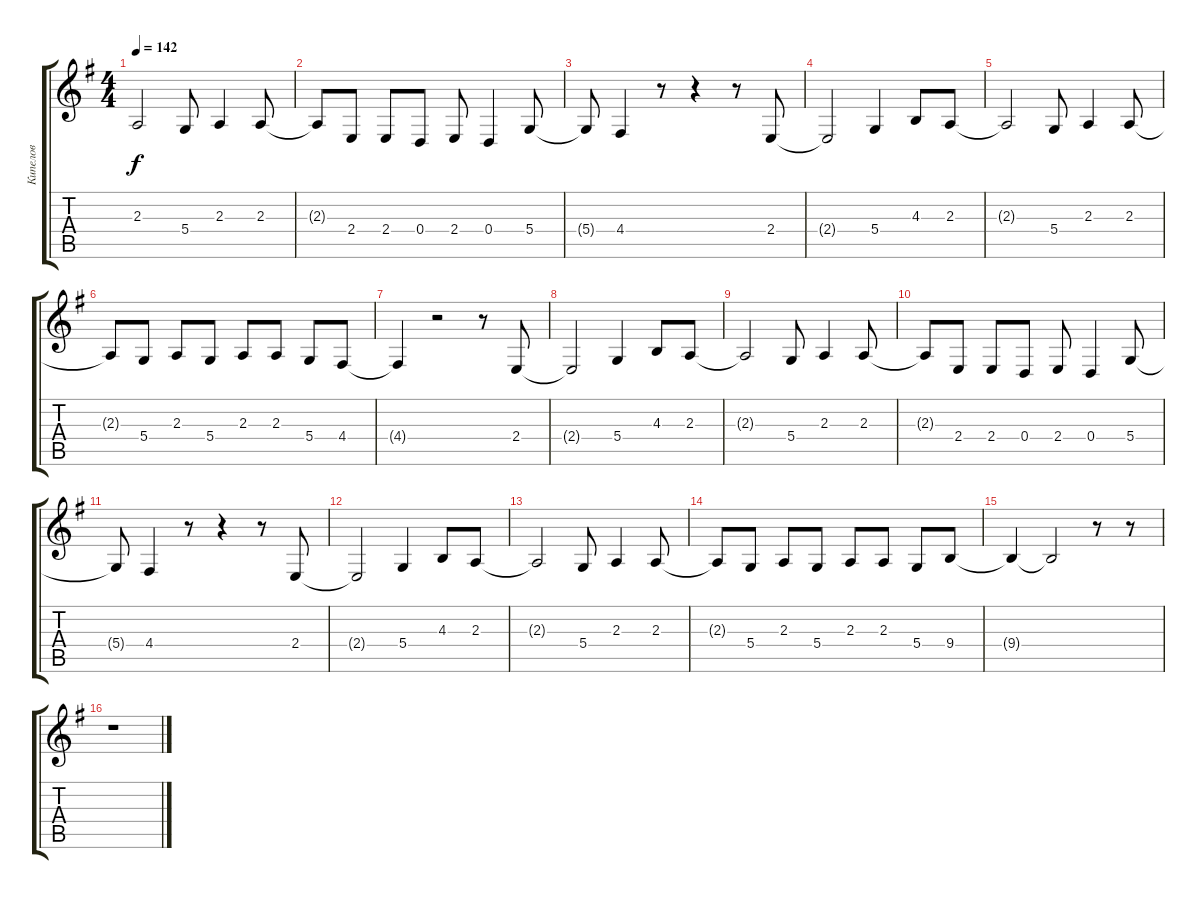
\track ("Кипелов" "Кипелов") {instrument flute}
\staff {score tabs}
\tuning (E4 B3 G3 D3 A2 E2) {hide}
\ts (4 4)
\tempo 142
\clef g2
\ks eminor
2.3{t}.2{dy f} 5.4.8 2.3.4 2.3.8 |
2.3{t}.8 2.4.8 2.4.8 0.4.8 2.4.8 0.4.4 5.4.8 |
5.4{t}.8 4.4.4 r.8 r.4 r.8 2.4.8 |
2.4{t}.2 5.4.4 4.3.8 2.3.8 |
2.3{t}.2 5.4.8 2.3.4 2.3.8 |
2.3{t}.8 5.4.8 2.3.8 5.4.8 2.3.8 2.3.8 5.4.8 4.4.8 |
4.4{t}.4 r.2 r.8 2.4.8 |
2.4{t}.2 5.4.4 4.3.8 2.3.8 |
2.3{t}.2 5.4.8 2.3.4 2.3.8 |
2.3{t}.8 2.4.8 2.4.8 0.4.8 2.4.8 0.4.4 5.4.8 |
5.4{t}.8 4.4.4 r.8 r.4 r.8 2.4.8 |
2.4{t}.2 5.4.4 4.3.8 2.3.8 |
2.3{t}.2 5.4.8 2.3.4 2.3.8 |
2.3{t}.8 5.4.8 2.3.8 5.4.8 2.3.8 2.3.8 5.4.8 9.4.8 |
9.4{t}.4 9.4{t}.2 r.8 r.8 |
r.1
